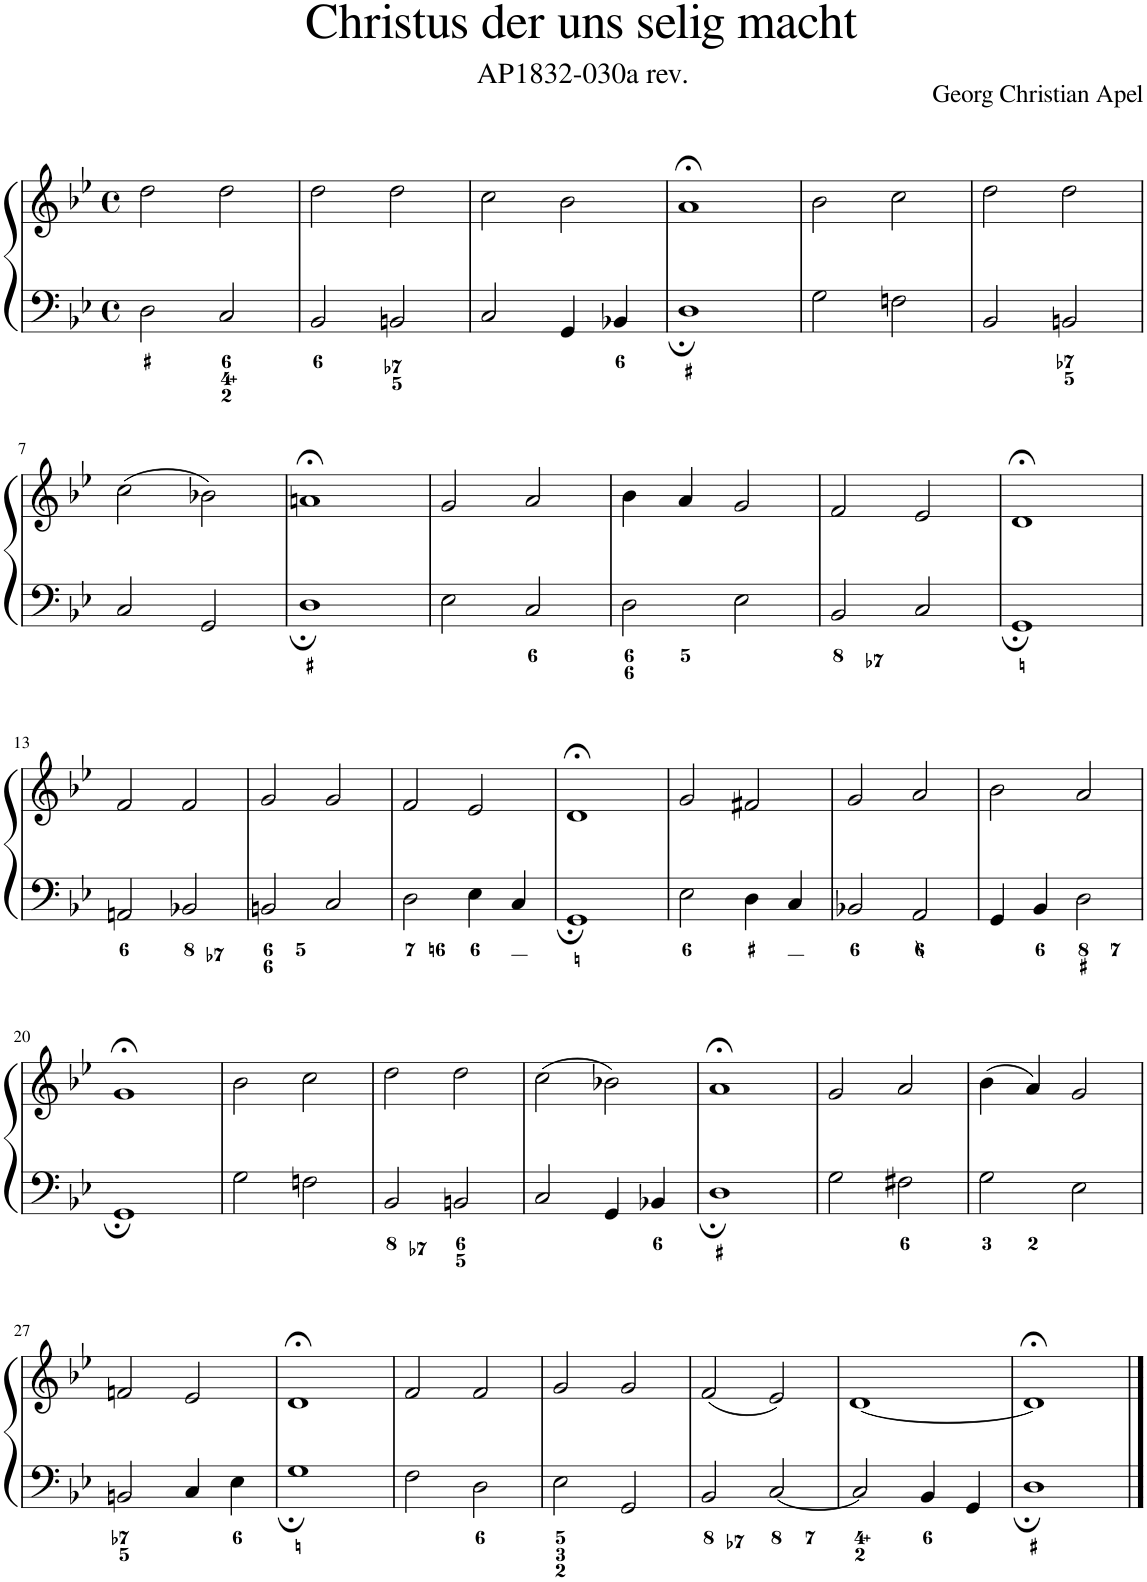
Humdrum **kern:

**kern	**kern
*part1	*part1
*staff2	*staff1
*I"Piano	*
*I'Pno.	*
*clefF4	*clefG2
*k[b-e-]	*k[b-e-]
*M4/4	*M4/4
*met(c)	*met(c)
=1	=1
2D\	2dd\
2C/	2dd\
=2	=2
2BB-/	2dd\
2BBn/	2dd\
=3	=3
2C/	2cc\
4GG/	2b-\
4BB-X/	.
=4	=4
1D	1a;<
=5	=5
2G\	2b-\
2Fn\	2cc\
=6	=6
2BB-/	2dd\
2BBn/	2dd\
!!LO:LB:g=z
=7	=7
2C/	(2cc\
2GG/	2b-X\)
=8	=8
1D	1an;<
=9	=9
2E-\	2g/
2C/	2a/
=10	=10
2D\	4b-\
.	4a/
2E-\	2g/
=11	=11
2BB-/	2f/
2C/	2e-/
=12	=12
1GG	1d;<
!!LO:LB:g=z
=13	=13
2AAn/	2f/
2BB-X/	2f/
=14	=14
2BBn/	2g/
2C/	2g/
=15	=15
2D\	2f/
4E-\	2e-/
4C/	.
=16	=16
1GG	1d;<
=17	=17
2E-\	2g/
4D\	2f#X/
4C/	.
=18	=18
2BB-X/	2g/
2AA/	2a/
=19	=19
4GG/	2b-\
4BB-/	.
2D\	2a/
!!LO:LB:g=z
=20	=20
1GG	1g;<
=21	=21
2G\	2b-\
2Fn\	2cc\
=22	=22
2BB-/	2dd\
2BBn/	2dd\
=23	=23
2C/	(2cc\
4GG/	2b-X\)
4BB-X/	.
=24	=24
1D	1a;<
=25	=25
2G\	2g/
2F#X\	2a/
=26	=26
2G\	(4b-\
.	4a/)
2E-\	2g/
!!LO:LB:g=z
=27	=27
2BBn/	2fn/
4C/	2e-/
4E-\	.
=28	=28
1G	1d;<
=29	=29
2F\	2f/
2D\	2f/
=30	=30
2E-\	2g/
2GG/	2g/
=31	=31
2BB-/	(2f/
[2C/	2e-/)
=32	=32
2C/]	[1d
4BB-/	.
4GG/	.
=33	=33
1D	1d;<]
==	==
*-	*-
